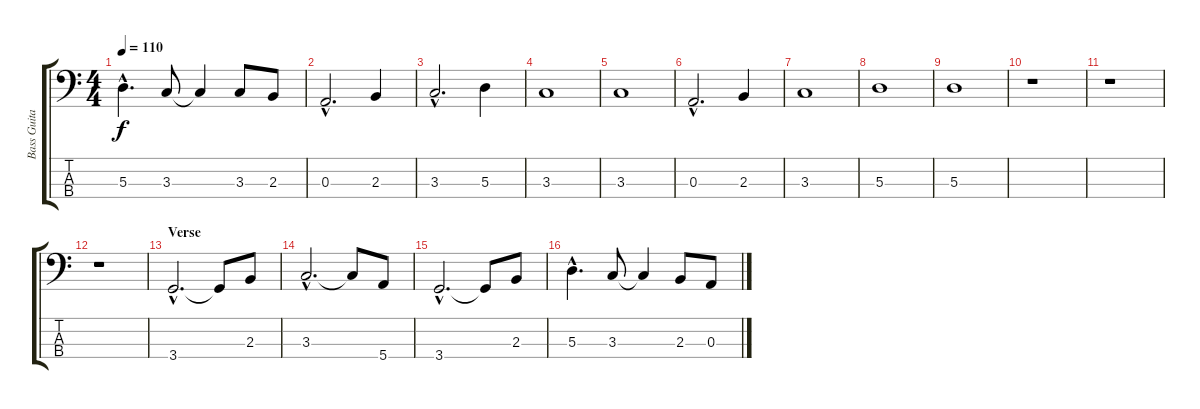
\track ("Bass Guitar - Kelly Nickels" "Bass Guita") {instrument electricbassfinger}
\staff {score tabs}
\tuning (G2 D2 A1 E1) {hide}
\ts (4 4)
\tempo 110
\clef f4
\ks c
5.3{hac}.4{d dy f} 3.3.8 3.3{t}.4 3.3.8 2.3.8 |
0.3{hac}.2{d} 2.3.4 |
3.3{hac}.2{d} 5.3.4 |
3.3.1 |
3.3.1 |
0.3{hac}.2{d} 2.3.4 |
3.3.1 |
5.3.1 |
5.3.1 |
r.1 |
r.1 |
r.1 |
\section ("" "Verse")
3.4{hac}.2{d} 3.4{t}.8 2.3.8 |
3.3{hac}.2{d} 3.3{t}.8 5.4.8 |
3.4{hac}.2{d} 3.4{t}.8 2.3.8 |
5.3{hac}.4{d} 3.3.8 3.3{t}.4 2.3.8 0.3.8
